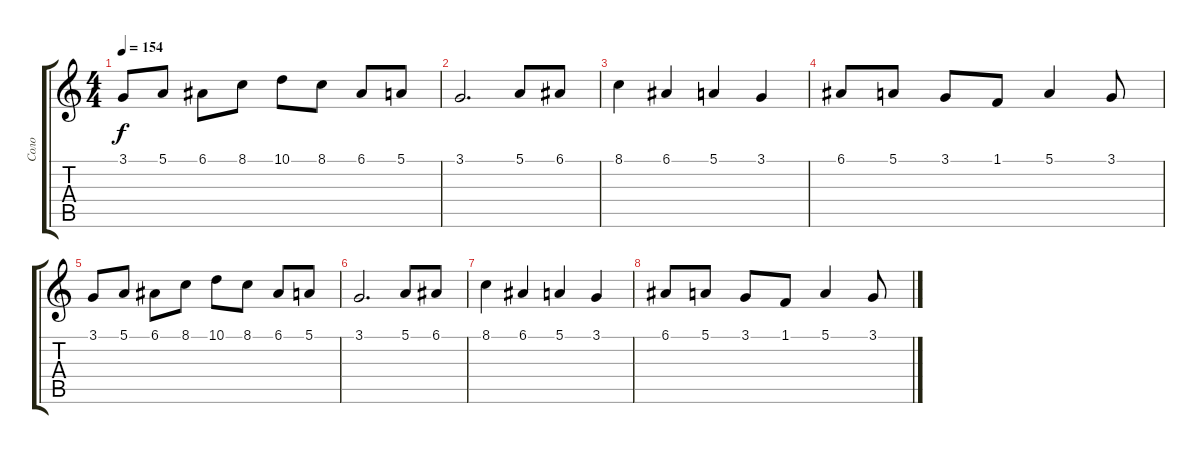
\track ("Соло" "Соло") {instrument acousticgrandpiano}
\staff {score tabs}
\tuning (E4 B3 G3 D3 A2 E2) {hide}
\ts (4 4)
\tempo 154
\clef g2
\ks c
3.1.8{dy f} 5.1.8 6.1.8 8.1.8 10.1.8 8.1.8 6.1.8 5.1.8 |
3.1.2{d} 5.1.8 6.1.8 |
8.1.4 6.1.4 5.1.4 3.1.4 |
6.1.8 5.1.8 3.1.8 1.1.8 5.1.4 3.1.8 |
3.1.8 5.1.8 6.1.8 8.1.8 10.1.8 8.1.8 6.1.8 5.1.8 |
3.1.2{d} 5.1.8 6.1.8 |
8.1.4 6.1.4 5.1.4 3.1.4 |
6.1.8 5.1.8 3.1.8 1.1.8 5.1.4 3.1.8
